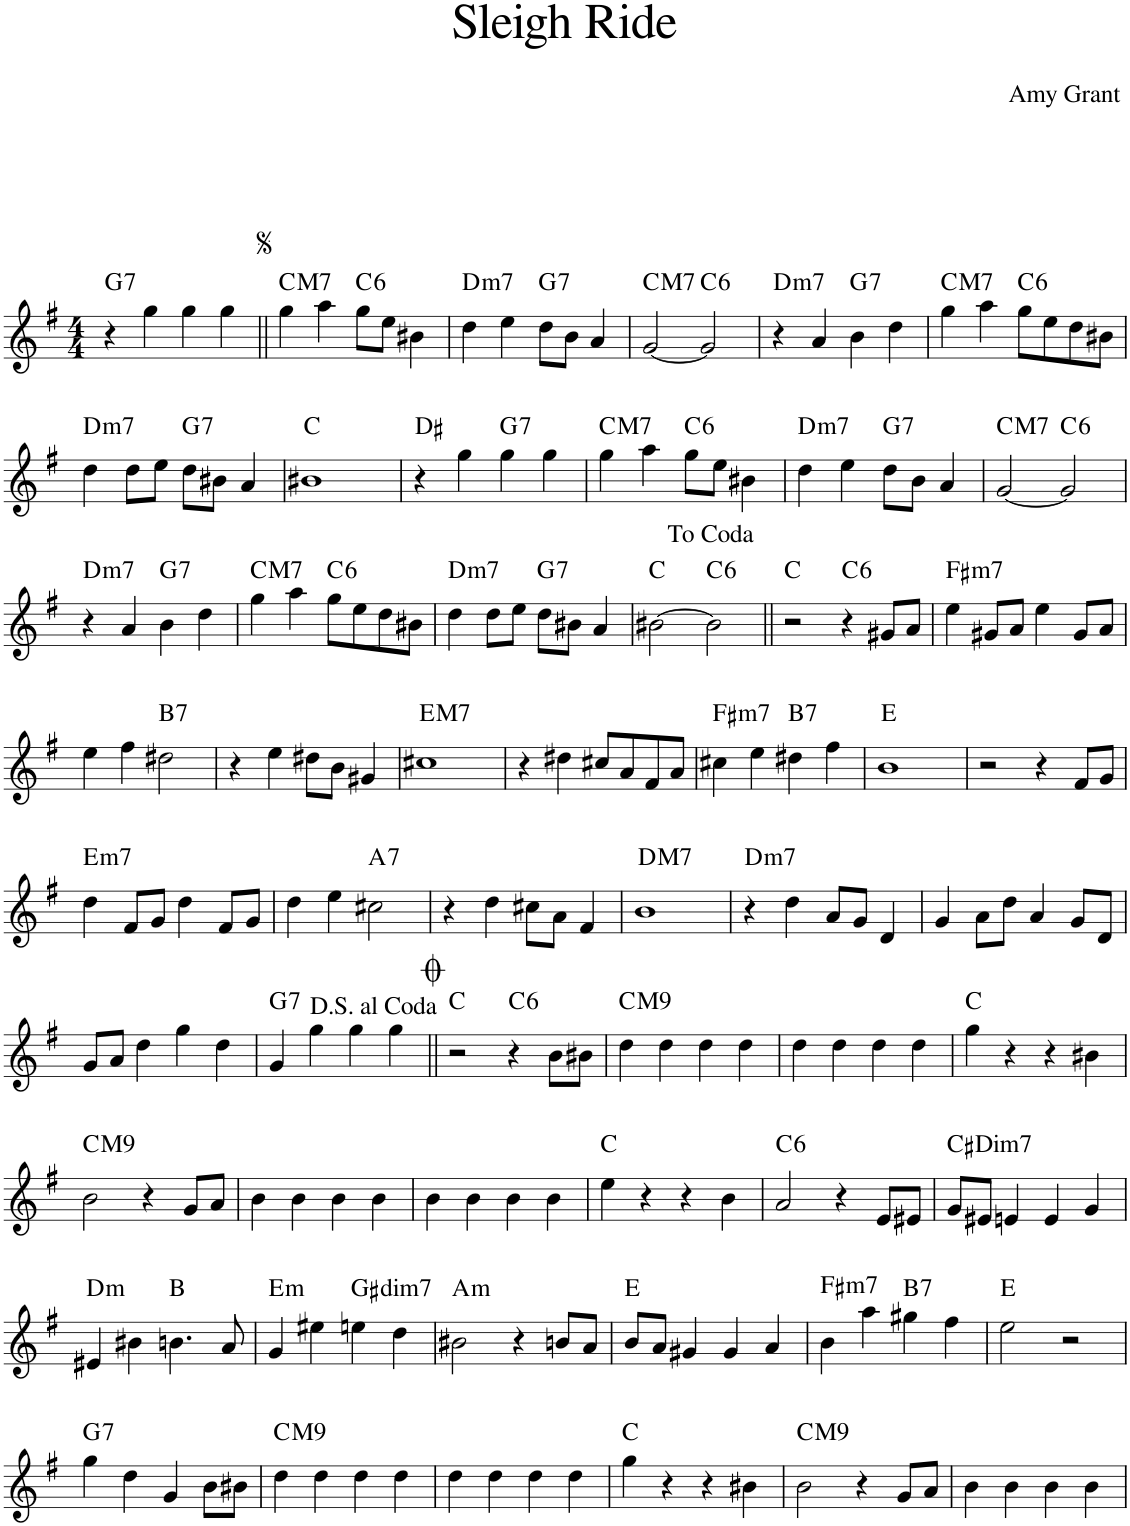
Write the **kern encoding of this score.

**kern	**harte
*part1	*part1
*staff1	*
*I"Piano	*
*I'Pno.	*
*clefG2	*
*k[f#]	*
*M4/4	*
=1	=1
!	!LO:H:kt=7
4r	G:7
4gg\	.
4gg\	.
4gg\	.
=2||	=2||
!	!LO:H:kt=M7
4gg\	C:maj7
4aa\	.
!	!LO:H:kt=6
8gg\L	C:maj6
8ee\J	.
4b#X\	.
=3	=3
!	!LO:H:kt=m7
4dd\	D:min7
4ee\	.
!	!LO:H:kt=7
8dd\L	G:7
8b\J	.
4a/	.
=4	=4
!	!LO:H:kt=M7
[2g/	C:maj7
!	!LO:H:kt=6
2g/]	C:maj6
=5	=5
!	!LO:H:kt=m7
4r	D:min7
4a/	.
!	!LO:H:kt=7
4b\	G:7
4dd\	.
=6	=6
!	!LO:H:kt=M7
4gg\	C:maj7
4aa\	.
!	!LO:H:kt=6
8gg\L	C:maj6
8ee\	.
8dd\	.
8b#X\J	.
!!LO:LB:g=z
=7	=7
!	!LO:H:kt=m7
4dd\	D:min7
8dd\L	.
8ee\J	.
!	!LO:H:kt=7
8dd\L	G:7
8b#X\J	.
4a/	.
=8	=8
1b#X	C:maj
=9	=9
4r	D#:maj
4gg\	.
!	!LO:H:kt=7
4gg\	G:7
4gg\	.
=10	=10
!	!LO:H:kt=M7
4gg\	C:maj7
4aa\	.
!	!LO:H:kt=6
8gg\L	C:maj6
8ee\J	.
4b#X\	.
=11	=11
!	!LO:H:kt=m7
4dd\	D:min7
4ee\	.
!	!LO:H:kt=7
8dd\L	G:7
8b\J	.
4a/	.
=12	=12
!	!LO:H:kt=M7
[2g/	C:maj7
!	!LO:H:kt=6
2g/]	C:maj6
!!LO:LB:g=z
=13	=13
!	!LO:H:kt=m7
4r	D:min7
4a/	.
!	!LO:H:kt=7
4b\	G:7
4dd\	.
=14	=14
!	!LO:H:kt=M7
4gg\	C:maj7
4aa\	.
!	!LO:H:kt=6
8gg\L	C:maj6
8ee\	.
8dd\	.
8b#X\J	.
=15	=15
!	!LO:H:kt=m7
4dd\	D:min7
8dd\L	.
8ee\J	.
!	!LO:H:kt=7
8dd\L	G:7
8b#X\J	.
4a/	.
=16	=16
[2b#X\	C:maj
!	!LO:H:kt=6
2b#\]	C:maj6
=17||	=17||
2r	C:maj
!	!LO:H:kt=6
4r	C:maj6
8g#X/L	.
8a/J	.
=18	=18
!	!LO:H:kt=m7
4ee\	F#:min7
8g#X/L	.
8a/J	.
4ee\	.
8g#/L	.
8a/J	.
!!LO:LB:g=z
=19	=19
4ee\	.
4ff#\	.
!	!LO:H:kt=7
2dd#X\	B:7
=20	=20
4r	.
4ee\	.
8dd#X\L	.
8b\J	.
4g#X/	.
=21	=21
!	!LO:H:kt=M7
1cc#X	E:maj7
=22	=22
4r	.
4dd#X\	.
8cc#X/L	.
8a/	.
8f#/	.
8a/J	.
=23	=23
!	!LO:H:kt=m7
4cc#X\	F#:min7
4ee\	.
!	!LO:H:kt=7
4dd#X\	B:7
4ff#\	.
=24	=24
1b	E:maj
=25	=25
2r	.
4r	.
8f#/L	.
8g/J	.
!!LO:LB:g=z
=26	=26
!	!LO:H:kt=m7
4dd\	E:min7
8f#/L	.
8g/J	.
4dd\	.
8f#/L	.
8g/J	.
=27	=27
4dd\	.
4ee\	.
!	!LO:H:kt=7
2cc#X\	A:7
=28	=28
4r	.
4dd\	.
8cc#X\L	.
8a\J	.
4f#/	.
=29	=29
!	!LO:H:kt=M7
1b	D:maj7
=30	=30
!	!LO:H:kt=m7
4r	D:min7
4dd\	.
8a/L	.
8g/J	.
4d/	.
=31	=31
4g/	.
8a\L	.
8dd\J	.
4a/	.
8g/L	.
8d/J	.
!!LO:LB:g=z
=32	=32
8g/L	.
8a/J	.
4dd\	.
4gg\	.
4dd\	.
=33	=33
!	!LO:H:kt=7
4g/	G:7
4gg\	.
4gg\	.
4gg\	.
=34||	=34||
2r	C:maj
!	!LO:H:kt=6
4r	C:maj6
8b\L	.
8b#X\J	.
=35	=35
!	!LO:H:kt=M9
4dd\	C:maj9
4dd\	.
4dd\	.
4dd\	.
=36	=36
4dd\	.
4dd\	.
4dd\	.
4dd\	.
=37	=37
4gg\	C:maj
4r	.
4r	.
4b#X\	.
!!LO:LB:g=z
=38	=38
!	!LO:H:kt=M9
2b\	C:maj9
4r	.
8g/L	.
8a/J	.
=39	=39
4b\	.
4b\	.
4b\	.
4b\	.
=40	=40
4b\	.
4b\	.
4b\	.
4b\	.
=41	=41
4ee\	C:maj
4r	.
4r	.
4b\	.
=42	=42
!	!LO:H:kt=6
2a/	C:maj6
4r	.
8e/L	.
8e#X/J	.
=43	=43
!	!LO:H:kt=Dim7
8g/L	C#:dim7
8e#X/J	.
4en/	.
4e/	.
4g/	.
!!LO:LB:g=z
=44	=44
!	!LO:H:kt=m
4e#X/	D:min
4b#X\	.
4.bn\	B:maj
8a/	.
=45	=45
!	!LO:H:kt=m
4g/	E:min
4ee#X\	.
!	!LO:H:kt=dim7
4een\	G#:dim7
4dd\	.
=46	=46
!	!LO:H:kt=m
2b#X\	A:min
4r	.
8bn/L	.
8a/J	.
=47	=47
8b/L	E:maj
8a/J	.
4g#X/	.
4g#/	.
4a/	.
=48	=48
!	!LO:H:kt=m7
4b\	F#:min7
4aa\	.
!	!LO:H:kt=7
4gg#X\	B:7
4ff#\	.
=49	=49
2ee\	E:maj
2r	.
!!LO:LB:g=z
=50	=50
!	!LO:H:kt=7
4gg\	G:7
4dd\	.
4g/	.
8b\L	.
8b#X\J	.
=51	=51
!	!LO:H:kt=M9
4dd\	C:maj9
4dd\	.
4dd\	.
4dd\	.
=52	=52
4dd\	.
4dd\	.
4dd\	.
4dd\	.
=53	=53
4gg\	C:maj
4r	.
4r	.
4b#X\	.
=54	=54
!	!LO:H:kt=M9
2b\	C:maj9
4r	.
8g/L	.
8a/J	.
=55	=55
4b\	.
4b\	.
4b\	.
4b\	.
=	=
*-	*-
